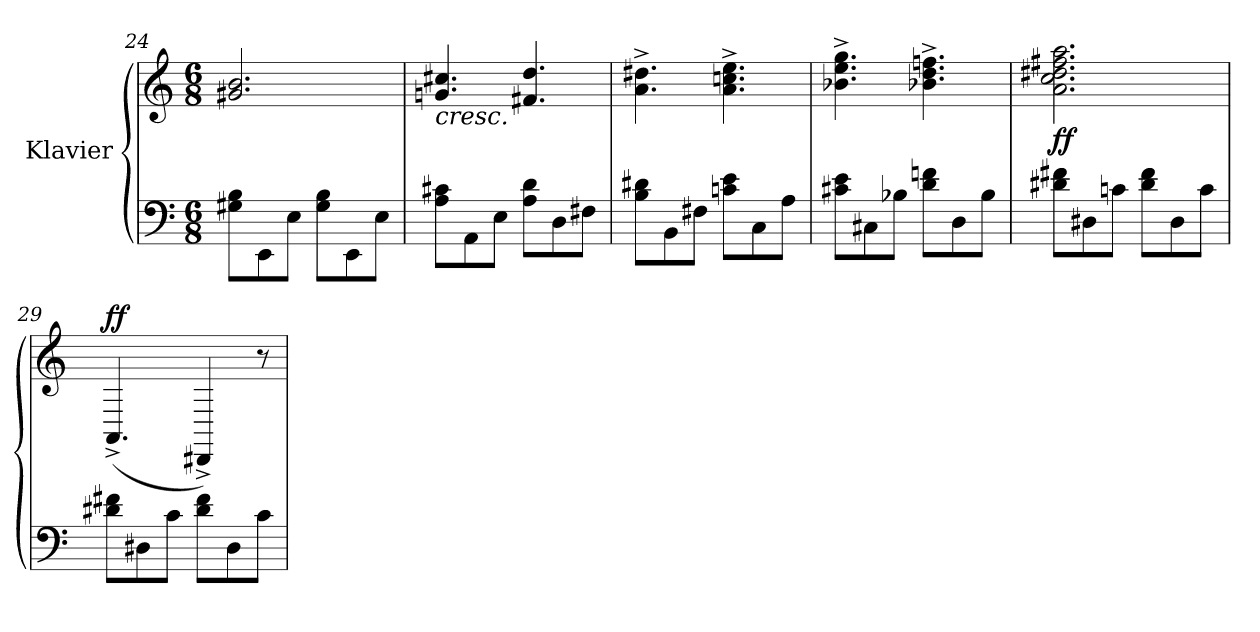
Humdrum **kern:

**kern	**kern	**dynam
*part1	*part1	*part1
*staff2	*staff1	*staff1/2
*I"Klavier	*	*
*clefF4	*clefG2	*
*k[]	*k[]	*
*M6/8	*M6/8	*
=24	=24	=24
8G#X\ 8B\L	2.g#X/ 2.b/	.
8EE\	.	.
8E\J	.	.
8G#\ 8B\L	.	.
8EE\	.	.
8E\J	.	.
=25	=25	=25
!	!LO:TX:b:i:t=cresc.	!
8A\ 8c#X\L	4.gn/ 4.cc#X/	.
8AA\	.	.
8E\J	.	.
8A\ 8d\L	4.f#X/ 4.dd/	.
8D\	.	.
8F#X\J	.	.
=26	=26	=26
8B\ 8d#X\L	4.a\^ 4.dd#X\^	.
8BB\	.	.
8F#X\J	.	.
8cn\ 8e\L	4.a\^ 4.ccn\^ 4.ee\^	.
8C\	.	.
8A\J	.	.
!!LO:LB:g=z
=27	=27	=27
8c#X\ 8e\L	4.b-X\^ 4.ee\^ 4.gg\^	.
8C#X\	.	.
8B-X\J	.	.
8d\ 8fn\L	4.b-X\^ 4.dd\^ 4.ffn\^	.
8D\	.	.
8B-\J	.	.
=28	=28	=28
!	!	!LO:DY:b
8d#X\ 8f#X\L	2.a\ 2.cc\ 2.dd#X\ 2.ff#X\ 2.aa\	ff
8D#X\	.	.
8cn\J	.	.
8d#\ 8f#\L	.	.
8D#\	.	.
8c\J	.	.
=29	=29	=29
!	!	!LO:DY:a
8d#X\ 8f#X\L	(<4.AA^/	ff
8D#X\	.	.
8c\J	.	.
8d#\ 8f#\L	4DD#X^/)	.
8D#\	.	.
8c\J	8r	.
=	=	=
*-	*-	*-
